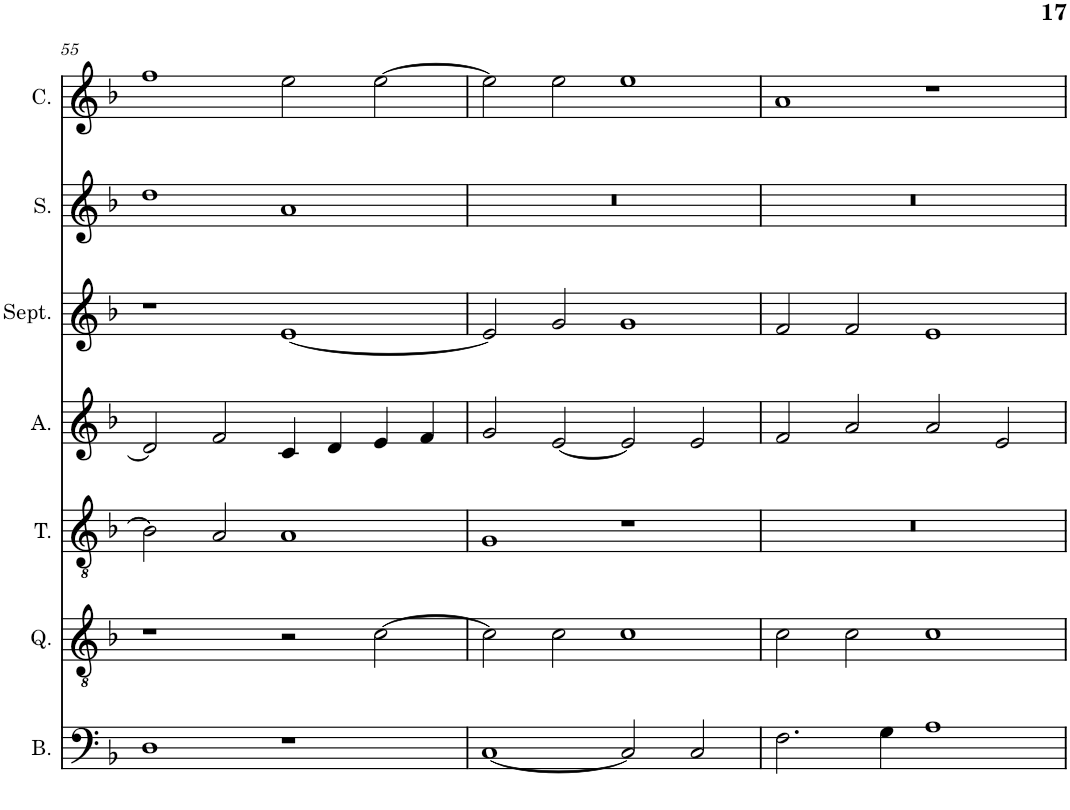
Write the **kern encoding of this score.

**kern	**kern	**kern	**kern	**kern	**kern	**kern
*part7	*part6	*part5	*part4	*part3	*part2	*part1
*staff7	*staff6	*staff5	*staff4	*staff3	*staff2	*staff1
*I"Bassus	*I"Quintus	*I"Tenor	*I"Altus	*I"Septimus	*I"Sextus	*I"Cantus
*I'B.	*I'Q.	*I'T.	*I'A.	*I'Sept.	*I'S.	*I'C.
!!LO:PB:g=z
*clefF4	*clefGv2	*clefGv2	*clefG2	*clefG2	*clefG2	*clefG2
*k[b-]	*k[b-]	*k[b-]	*k[b-]	*k[b-]	*k[b-]	*k[b-]
*F:	*F:	*F:	*F:	*F:	*F:	*F:
*M4/2	*M4/2	*M4/2	*M4/2	*M4/2	*M4/2	*M4/2
=55	=55	=55	=55	=55	=55	=55
1D	1r	2B-\]	2d/]	1r	1dd	1ff
.	.	2A/	2f/	.	.	.
1r	2r	1A	4c/	[1e	1a	2ee\
.	.	.	4d/	.	.	.
.	[2c\	.	4e/	.	.	[2ee\
.	.	.	4f/	.	.	.
=56	=56	=56	=56	=56	=56	=56
[1C	2c\]	1G	2g/	2e/]	0r	2ee\]
.	2c\	.	[2e/	2g/	.	2ee\
2C/]	1c	1r	2e/]	1g	.	1ee
2C/	.	.	2e/	.	.	.
=57	=57	=57	=57	=57	=57	=57
2.F\	2c\	0r	2f/	2f/	0r	1a
.	2c\	.	2a/	2f/	.	.
4G\	.	.	.	.	.	.
1A	1c	.	2a/	1e	.	1r
.	.	.	2e/	.	.	.
=	=	=	=	=	=	=
*-	*-	*-	*-	*-	*-	*-
